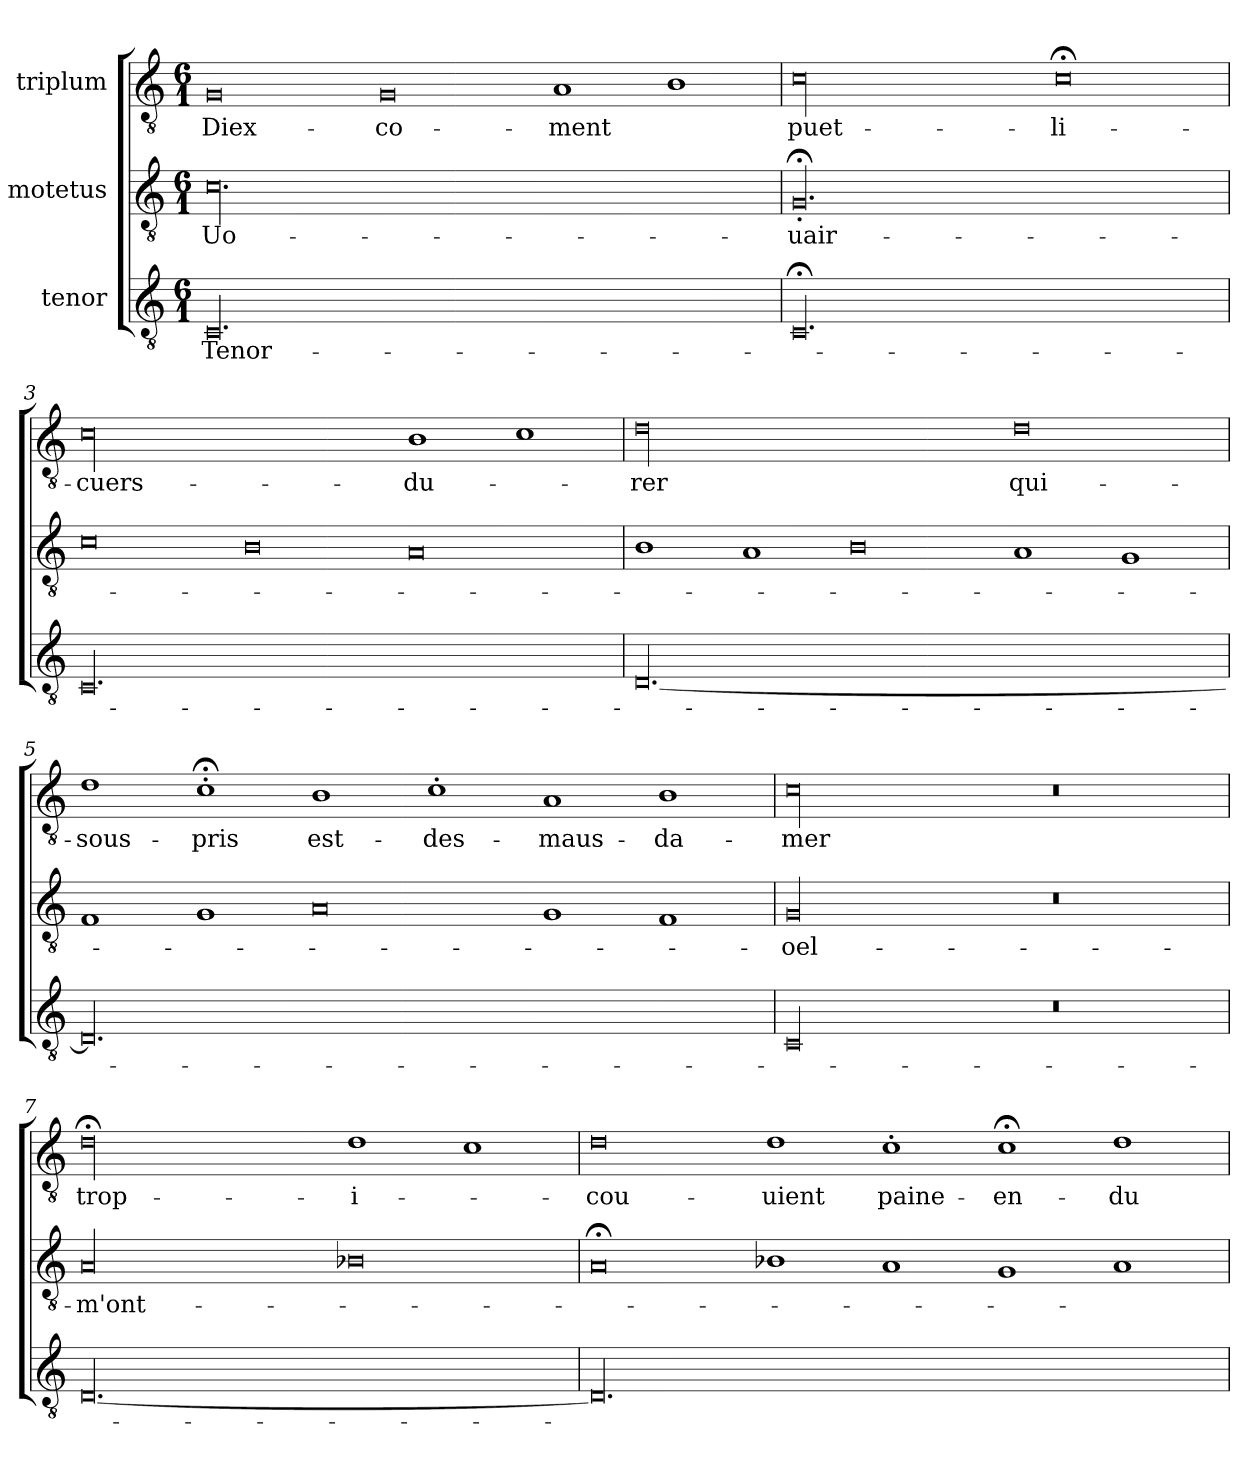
**kern	**text	**kern	**text	**kern	**text
*part3	*part3	*part2	*part2	*part1	*part1
*staff3	*staff3	*staff2	*staff2	*staff1	*staff1
*I"tenor	*	*I"motetus	*	*I"triplum	*
*clefGv2	*	*clefGv2	*	*clefGv2	*
*k[]	*	*k[]	*	*k[]	*
*C:	*	*C:	*	*C:	*
*M6/1	*	*M6/1	*	*M6/1	*
=1	=1	=1	=1	=1	=1
00.C/	Tenor-	00.c\	Uo-	0G/	Diex-
.	.	.	.	0G/	co-
.	.	.	.	1A/	-ment
.	.	.	.	1B\	.
=2	=2	=2	=2	=2	=2
00.C;</	.	00.G;<'/	uair-	00c\	puet-
.	.	.	.	0c;<\	li-
=3	=3	=3	=3	=3	=3
00.C/	.	0c\	.	00c\	cuers-
.	.	0B\	.	.	.
.	.	0A/	.	1B\	du-
.	.	.	.	1c\	.
=4	=4	=4	=4	=4	=4
[00.D/	.	1B\	.	00d\	-rer
.	.	1A/	.	.	.
.	.	0B\	.	.	.
.	.	1A/	.	0d\	qui-
.	.	1G/	.	.	.
=5	=5	=5	=5	=5	=5
00.D/]	.	1F/	.	1d\	sous-
.	.	1G/	.	1c;<'\	-pris
.	.	0A/	.	1B\	est-
.	.	.	.	1c'\	des-
.	.	1G/	.	1A/	maus-
.	.	1F/	.	1B\	da-
=6	=6	=6	=6	=6	=6
00C/	.	00G/	oel-	00c\	-mer
0r	.	0r	.	0r	.
=7	=7	=7	=7	=7	=7
[00.D/	.	00A/	m'ont-	00d;<\	trop-
.	.	0B-X\	.	1d\	i-
.	.	.	.	1c\	.
=8	=8	=8	=8	=8	=8
00.D/]	.	0A;</	.	0d\	cou-
.	.	1B-X\	.	1d\	-uient
.	.	1A/	.	1c'\	paine-
.	.	1G/	.	1c;<\	en-
.	.	1A/	.	1d\	-du-
=	=	=	=	=	=
*-	*-	*-	*-	*-	*-
